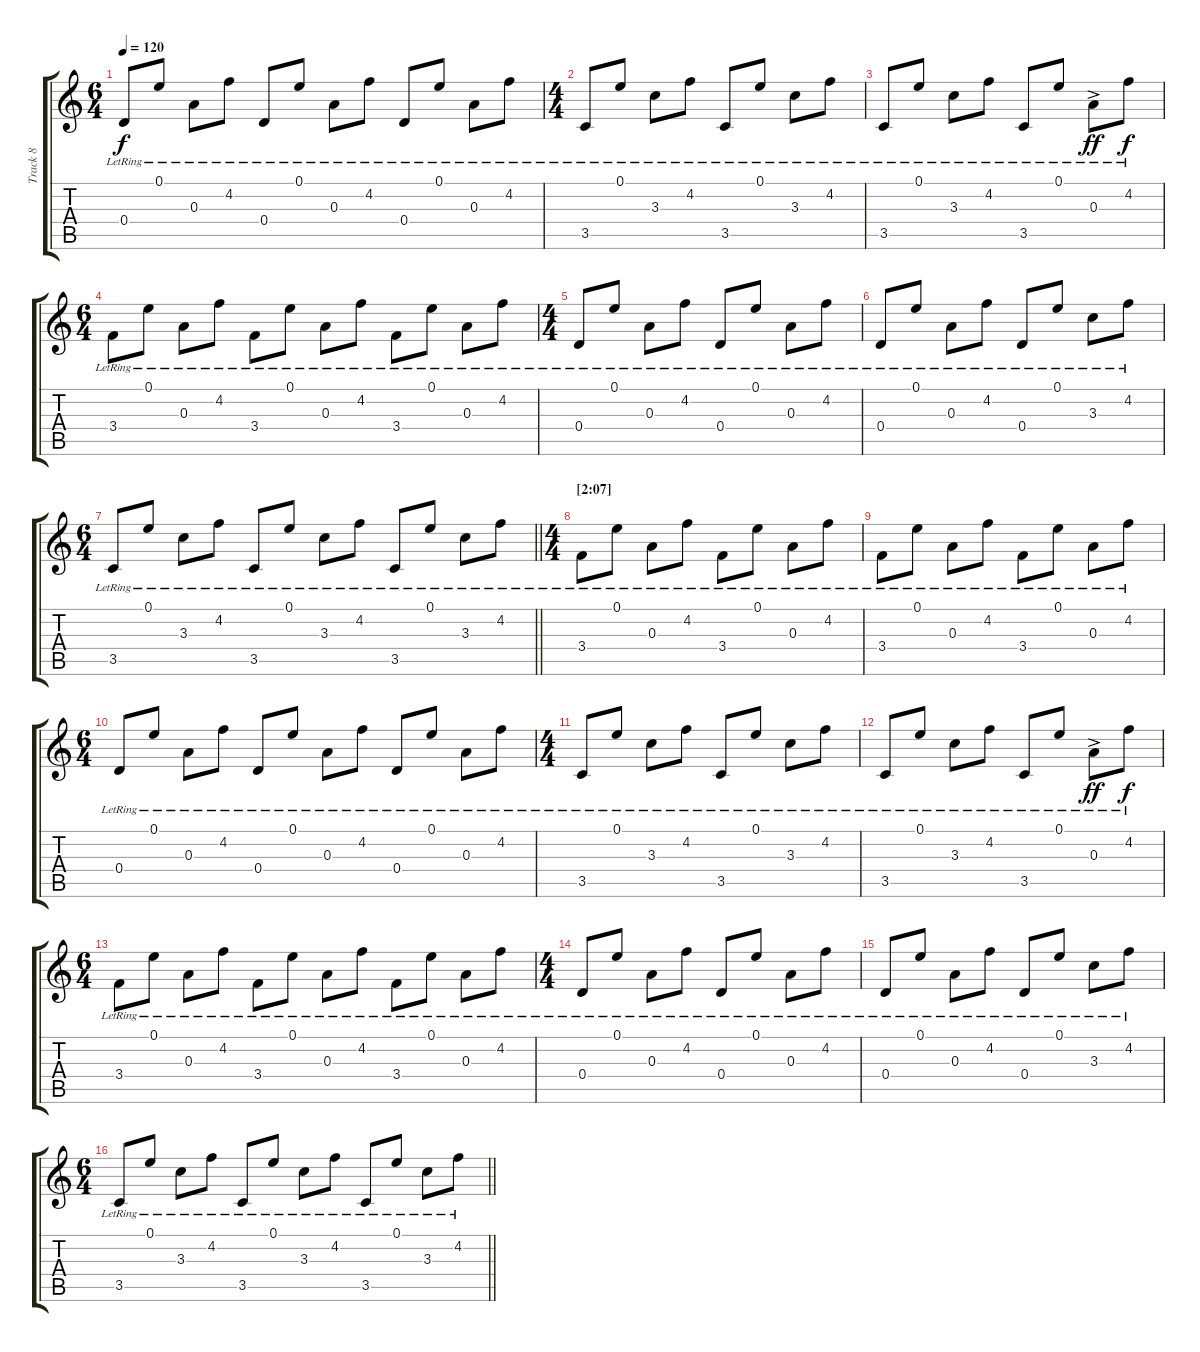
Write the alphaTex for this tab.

\track ("Track 8" "Track 8") {instrument electricguitarjazz}
\staff {score tabs}
\tuning (E4 Db4 A3 D3 A2 D2) {hide}
\ts (6 4)
\tempo 120
\clef g2
\ks c
0.4{lr}.8{dy f} 0.1{lr}.8 0.3{lr}.8 4.2{lr}.8 0.4{lr}.8 0.1{lr}.8 0.3{lr}.8 4.2{lr}.8 0.4{lr}.8 0.1{lr}.8 0.3{lr}.8 4.2{lr}.8 |
\ts (4 4)
3.5{lr}.8 0.1{lr}.8 3.3{lr}.8 4.2{lr}.8 3.5{lr}.8 0.1{lr}.8 3.3{lr}.8 4.2{lr}.8 |
3.5{lr}.8 0.1{lr}.8 3.3{lr}.8 4.2{lr}.8 3.5{lr}.8 0.1{lr}.8 0.3{ac lr}.8{dy ff} 4.2{lr}.8{dy f} |
\ts (6 4)
3.4{lr}.8 0.1{lr}.8 0.3{lr}.8 4.2{lr}.8 3.4{lr}.8 0.1{lr}.8 0.3{lr}.8 4.2{lr}.8 3.4{lr}.8 0.1{lr}.8 0.3{lr}.8 4.2{lr}.8 |
\ts (4 4)
0.4{lr}.8 0.1{lr}.8 0.3{lr}.8 4.2{lr}.8 0.4{lr}.8 0.1{lr}.8 0.3{lr}.8 4.2{lr}.8 |
0.4{lr}.8 0.1{lr}.8 0.3{lr}.8 4.2{lr}.8 0.4{lr}.8 0.1{lr}.8 3.3{lr}.8 4.2{lr}.8 |
\ts (6 4)
\barLineRight lightlight
3.5{lr}.8 0.1{lr}.8 3.3{lr}.8 4.2{lr}.8 3.5{lr}.8 0.1{lr}.8 3.3{lr}.8 4.2{lr}.8 3.5{lr}.8 0.1{lr}.8 3.3{lr}.8 4.2{lr}.8 |
\ts (4 4)
\section ("" "[2:07]")
3.4{lr}.8 0.1{lr}.8 0.3{lr}.8 4.2{lr}.8 3.4{lr}.8 0.1{lr}.8 0.3{lr}.8 4.2{lr}.8 |
3.4{lr}.8 0.1{lr}.8 0.3{lr}.8 4.2{lr}.8 3.4{lr}.8 0.1{lr}.8 0.3{lr}.8 4.2{lr}.8 |
\ts (6 4)
0.4{lr}.8 0.1{lr}.8 0.3{lr}.8 4.2{lr}.8 0.4{lr}.8 0.1{lr}.8 0.3{lr}.8 4.2{lr}.8 0.4{lr}.8 0.1{lr}.8 0.3{lr}.8 4.2{lr}.8 |
\ts (4 4)
3.5{lr}.8 0.1{lr}.8 3.3{lr}.8 4.2{lr}.8 3.5{lr}.8 0.1{lr}.8 3.3{lr}.8 4.2{lr}.8 |
3.5{lr}.8 0.1{lr}.8 3.3{lr}.8 4.2{lr}.8 3.5{lr}.8 0.1{lr}.8 0.3{ac lr}.8{dy ff} 4.2{lr}.8{dy f} |
\ts (6 4)
3.4{lr}.8 0.1{lr}.8 0.3{lr}.8 4.2{lr}.8 3.4{lr}.8 0.1{lr}.8 0.3{lr}.8 4.2{lr}.8 3.4{lr}.8 0.1{lr}.8 0.3{lr}.8 4.2{lr}.8 |
\ts (4 4)
0.4{lr}.8 0.1{lr}.8 0.3{lr}.8 4.2{lr}.8 0.4{lr}.8 0.1{lr}.8 0.3{lr}.8 4.2{lr}.8 |
0.4{lr}.8 0.1{lr}.8 0.3{lr}.8 4.2{lr}.8 0.4{lr}.8 0.1{lr}.8 3.3{lr}.8 4.2{lr}.8 |
\ts (6 4)
\barLineRight lightlight
3.5{lr}.8 0.1{lr}.8 3.3{lr}.8 4.2{lr}.8 3.5{lr}.8 0.1{lr}.8 3.3{lr}.8 4.2{lr}.8 3.5{lr}.8 0.1{lr}.8 3.3{lr}.8 4.2{lr}.8
